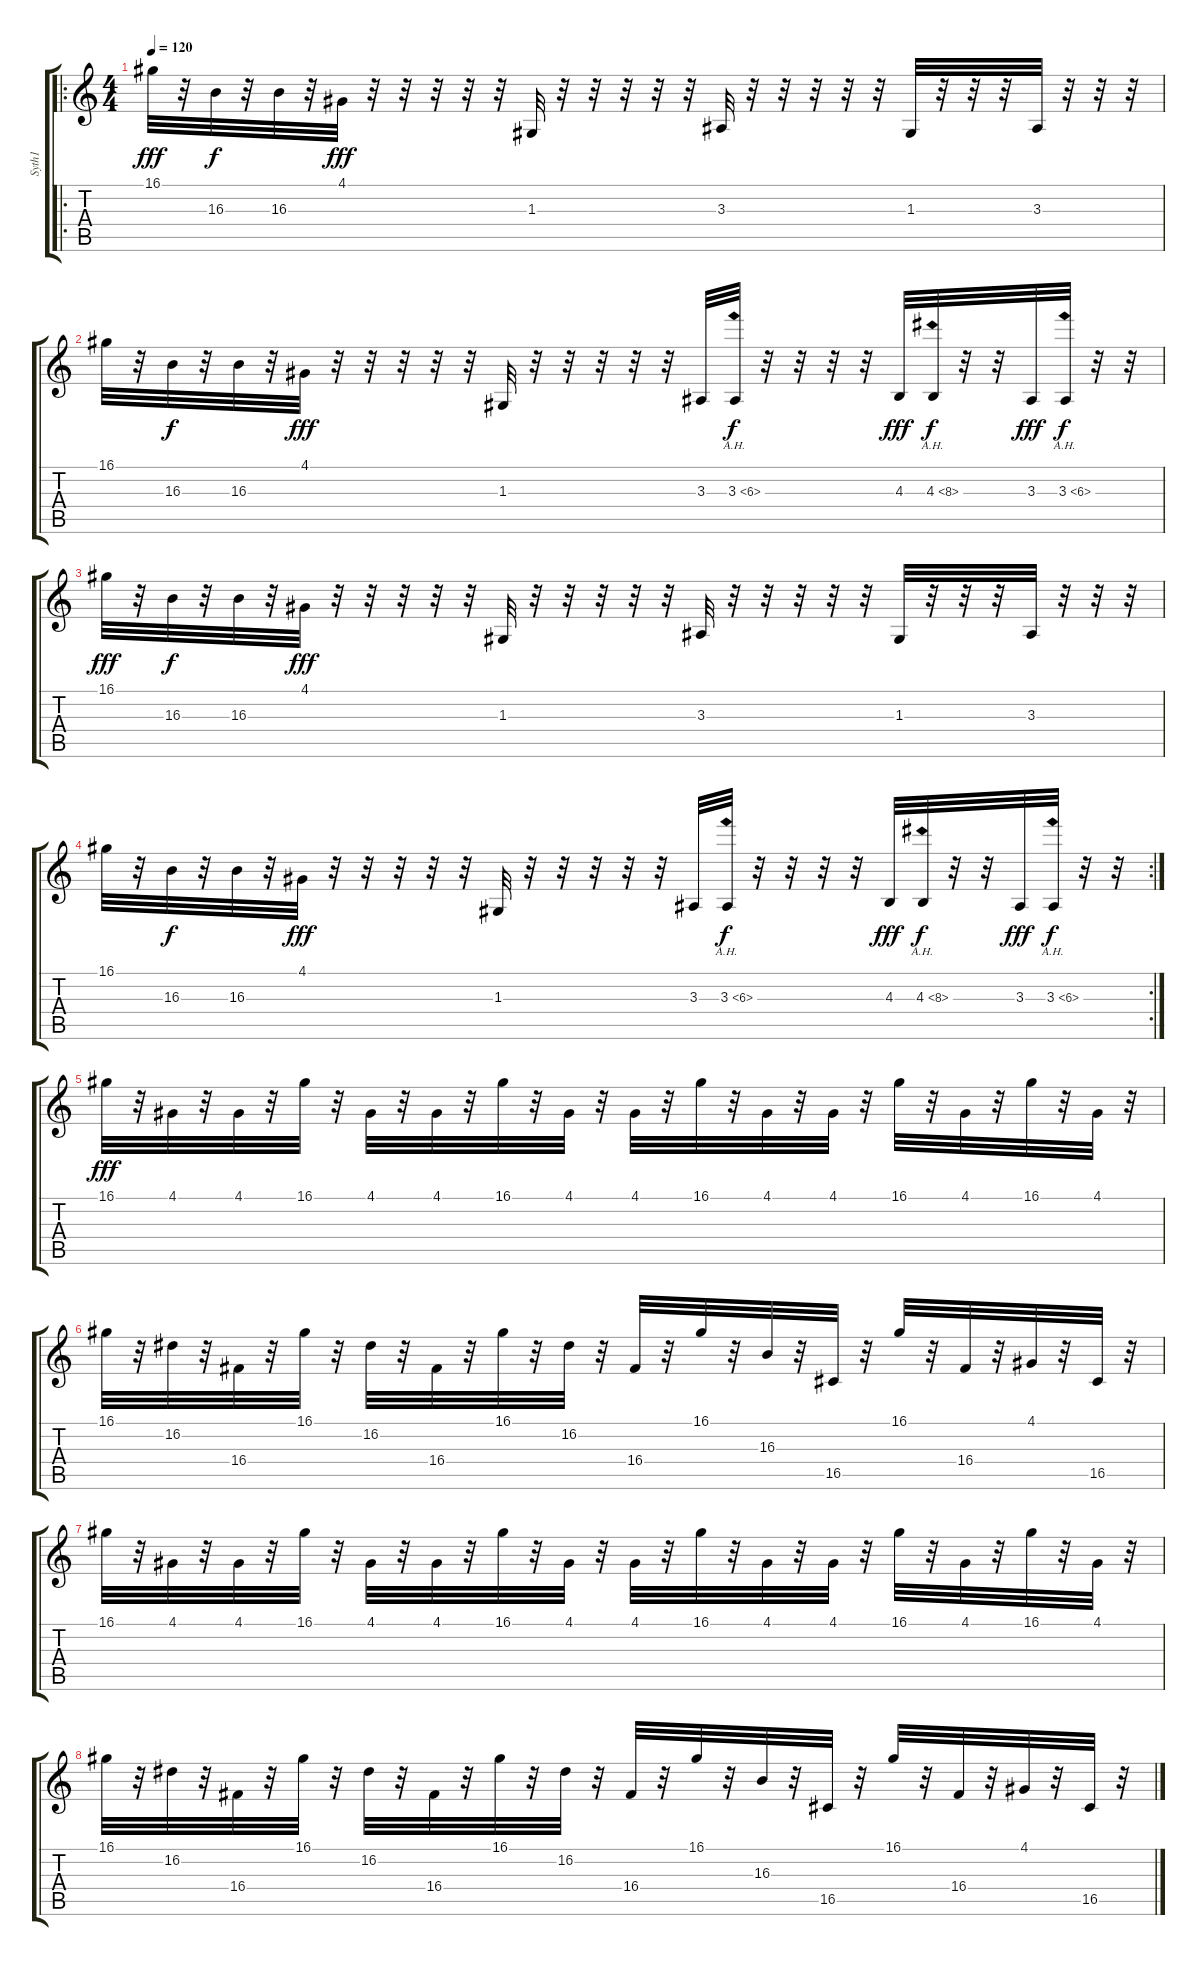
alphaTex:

\track ("Syth1" "Syth1") {instrument lead8bassandlead}
\staff {score tabs}
\tuning (E4 B3 G3 D3 A2 E2) {hide}
\ro
\ts (4 4)
\tempo 120
\clef g2
\ks c
16.1.32{dy fff balance 16} r.32 16.3.32{dy f} r.32 16.3.32 r.32 4.1.32{dy fff} r.32 r.32 r.32 r.32 r.32 1.3.32 r.32 r.32 r.32 r.32 r.32 3.3.32 r.32 r.32 r.32 r.32 r.32 1.3.32 r.32 r.32 r.32 3.3.32 r.32 r.32 r.32 |
16.1.32 r.32 16.3.32{dy f} r.32 16.3.32 r.32 4.1.32{dy fff} r.32 r.32 r.32 r.32 r.32 1.3.32 r.32 r.32 r.32 r.32 r.32 3.3.32 3.3{ah 3}.32{dy f} r.32 r.32 r.32 r.32 4.3.32{dy fff} 4.3{ah 4}.32{dy f} r.32 r.32 3.3.32{dy fff} 3.3{ah 3}.32{dy f} r.32 r.32 |
16.1.32{dy fff balance 0} r.32 16.3.32{dy f} r.32 16.3.32 r.32 4.1.32{dy fff} r.32 r.32 r.32 r.32 r.32 1.3.32 r.32 r.32 r.32 r.32 r.32 3.3.32 r.32 r.32 r.32 r.32 r.32 1.3.32 r.32 r.32 r.32 3.3.32 r.32 r.32 r.32 |
\rc 2
16.1.32 r.32 16.3.32{dy f} r.32 16.3.32 r.32 4.1.32{dy fff} r.32 r.32 r.32 r.32 r.32 1.3.32 r.32 r.32 r.32 r.32 r.32 3.3.32 3.3{ah 3}.32{dy f} r.32 r.32 r.32 r.32 4.3.32{dy fff} 4.3{ah 4}.32{dy f} r.32 r.32 3.3.32{dy fff} 3.3{ah 3}.32{dy f} r.32 r.32 |
16.1.32{dy fff} r.32 4.1.32 r.32 4.1.32 r.32 16.1.32 r.32 4.1.32 r.32 4.1.32 r.32 16.1.32 r.32 4.1.32 r.32 4.1.32 r.32 16.1.32 r.32 4.1.32 r.32 4.1.32 r.32 16.1.32 r.32 4.1.32 r.32 16.1.32 r.32 4.1.32 r.32 |
16.1.32 r.32 16.2.32 r.32 16.4.32 r.32 16.1.32 r.32 16.2.32 r.32 16.4.32 r.32 16.1.32 r.32 16.2.32 r.32 16.4.32 r.32 16.1.32 r.32 16.3.32 r.32 16.5.32 r.32 16.1.32 r.32 16.4.32 r.32 4.1.32 r.32 16.5.32 r.32 |
16.1.32 r.32 4.1.32 r.32 4.1.32 r.32 16.1.32 r.32 4.1.32 r.32 4.1.32 r.32 16.1.32 r.32 4.1.32 r.32 4.1.32 r.32 16.1.32 r.32 4.1.32 r.32 4.1.32 r.32 16.1.32 r.32 4.1.32 r.32 16.1.32 r.32 4.1.32 r.32 |
16.1.32 r.32 16.2.32 r.32 16.4.32 r.32 16.1.32 r.32 16.2.32 r.32 16.4.32 r.32 16.1.32 r.32 16.2.32 r.32 16.4.32 r.32 16.1.32 r.32 16.3.32 r.32 16.5.32 r.32 16.1.32 r.32 16.4.32 r.32 4.1.32 r.32 16.5.32 r.32
